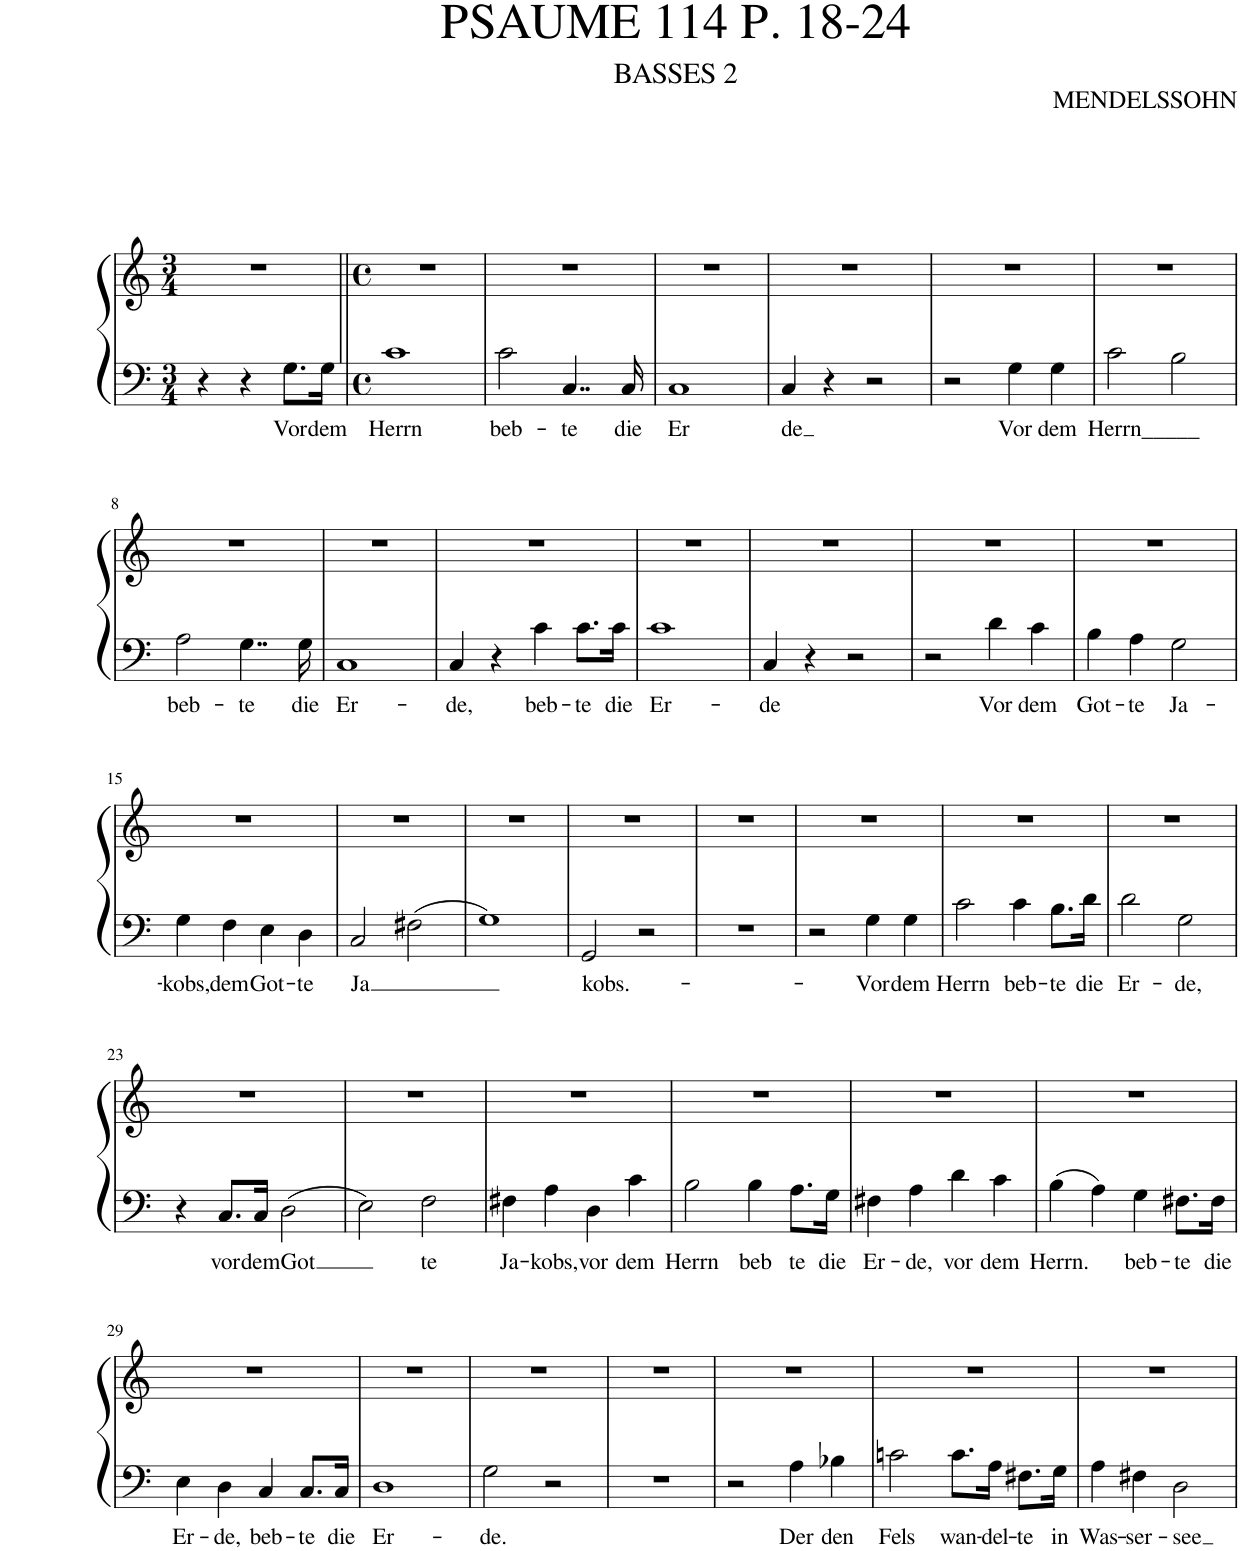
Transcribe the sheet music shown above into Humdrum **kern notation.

**kern	**text	**kern
*part1	*part1	*part1
*staff2	*staff2	*staff1
*I"Piano	*	*
*I'Pno.	*	*
*clefF4	*	*clefG2
*k[]	*	*k[]
*M3/4	*	*M3/4
=1	=1	=1
4r	.	2.r
4r	.	.
!	!LO:LY:b	!
8.G\L	Vor	.
!	!LO:LY:b	!
16G\Jk	dem	.
=2||	=2||	=2||
*M4/4	*	*M4/4
*met(c)	*	*met(c)
!	!LO:LY:b	!
1c	Herrn	1r
=3	=3	=3
!	!LO:LY:b	!
2c\	beb-	1r
!	!LO:LY:b	!
4..C/	-te	.
!	!LO:LY:b	!
16C/	die	.
=4	=4	=4
!	!LO:LY:b	!
1C	Er	1r
=5	=5	=5
!	!LO:LY:b	!
4C/	de	1r
4r	.	.
2r	.	.
=6	=6	=6
2r	.	1r
!	!LO:LY:b	!
4G\	Vor	.
!	!LO:LY:b	!
4G\	dem	.
=7	=7	=7
!	!LO:LY:b	!
2c\	Herrn_____	1r
2B\	.	.
!!LO:LB:g=z
=8	=8	=8
!	!LO:LY:b	!
2A\	beb-	1r
!	!LO:LY:b	!
4..G\	-te	.
!	!LO:LY:b	!
16G\	die	.
=9	=9	=9
!	!LO:LY:b	!
1C	Er-	1r
=10	=10	=10
!	!LO:LY:b	!
4C/	-de,	1r
4r	.	.
!	!LO:LY:b	!
4c\	beb-	.
!	!LO:LY:b	!
8.c\L	-te	.
!	!LO:LY:b	!
16c\Jk	die	.
=11	=11	=11
!	!LO:LY:b	!
1c	Er-	1r
=12	=12	=12
!	!LO:LY:b	!
4C/	de	1r
4r	.	.
2r	.	.
=13	=13	=13
2r	.	1r
!	!LO:LY:b	!
4d\	Vor	.
!	!LO:LY:b	!
4c\	dem	.
=14	=14	=14
!	!LO:LY:b	!
4B\	Got-	1r
!	!LO:LY:b	!
4A\	te	.
!	!LO:LY:b	!
2G\	Ja-	.
!!LO:LB:g=z
=15	=15	=15
!	!LO:LY:b	!
4G\	-kobs,	1r
!	!LO:LY:b	!
4F\	dem	.
!	!LO:LY:b	!
4E\	Got-	.
!	!LO:LY:b	!
4D\	-te	.
=16	=16	=16
!	!LO:LY:b	!
2C/	Ja	1r
2F#X\	.	.
=17	=17	=17
1G	.	1r
=18	=18	=18
!	!LO:LY:b	!
2GG/	kobs.-	1r
2r	.	.
=19	=19	=19
1r	.	1r
=20	=20	=20
2r	.	1r
!	!LO:LY:b	!
4G\	Vor	.
!	!LO:LY:b	!
4G\	dem	.
=21	=21	=21
!	!LO:LY:b	!
2c\	Herrn	1r
!	!LO:LY:b	!
4c\	beb-	.
!	!LO:LY:b	!
8.B\L	-te	.
!	!LO:LY:b	!
16d\Jk	die	.
=22	=22	=22
!	!LO:LY:b	!
2d\	Er-	1r
!	!LO:LY:b	!
2G\	-de,	.
!!LO:LB:g=z
=23	=23	=23
4r	.	1r
!	!LO:LY:b	!
8.C/L	vor	.
!	!LO:LY:b	!
16C/Jk	dem	.
!	!LO:LY:b	!
2D\	-Got	.
=24	=24	=24
2E\	.	1r
!	!LO:LY:b	!
2F\	te	.
=25	=25	=25
!	!LO:LY:b	!
4F#X\	Ja-	1r
!	!LO:LY:b	!
4A\	-kobs,	.
!	!LO:LY:b	!
4D\	vor	.
!	!LO:LY:b	!
4c\	dem	.
=26	=26	=26
!	!LO:LY:b	!
2B\	Herrn	1r
!	!LO:LY:b	!
4B\	beb	.
!	!LO:LY:b	!
8.A\L	te	.
!	!LO:LY:b	!
16G\Jk	die	.
=27	=27	=27
!	!LO:LY:b	!
4F#X\	Er-	1r
!	!LO:LY:b	!
4A\	-de,	.
!	!LO:LY:b	!
4d\	vor	.
!	!LO:LY:b	!
4c\	dem	.
=28	=28	=28
!	!LO:LY:b	!
4B\	Herrn.	1r
4A\	.	.
!	!LO:LY:b	!
4G\	beb-	.
!	!LO:LY:b	!
8.F#X\L	-te	.
!	!LO:LY:b	!
16F#\Jk	die	.
!!LO:LB:g=z
=29	=29	=29
!	!LO:LY:b	!
4E\	Er-	1r
!	!LO:LY:b	!
4D\	-de,	.
!	!LO:LY:b	!
4C/	beb-	.
!	!LO:LY:b	!
8.C/L	-te	.
!	!LO:LY:b	!
16C/Jk	die	.
=30	=30	=30
!	!LO:LY:b	!
1D	Er-	1r
=31	=31	=31
!	!LO:LY:b	!
2G\	-de.	1r
2r	.	.
=32	=32	=32
1r	.	1r
=33	=33	=33
2r	.	1r
!	!LO:LY:b	!
4A\	Der	.
!	!LO:LY:b	!
4B-X\	den	.
=34	=34	=34
!	!LO:LY:b	!
2cn\	Fels	1r
!	!LO:LY:b	!
8.c\L	wan-	.
!	!LO:LY:b	!
16A\Jk	-del-	.
!	!LO:LY:b	!
8.F#X\L	-te	.
!	!LO:LY:b	!
16G\Jk	in	.
=35	=35	=35
!	!LO:LY:b	!
4A\	Was-	1r
!	!LO:LY:b	!
4F#X\	-ser-	.
!	!LO:LY:b	!
2D\	-see	.
=	=	=
*-	*-	*-
